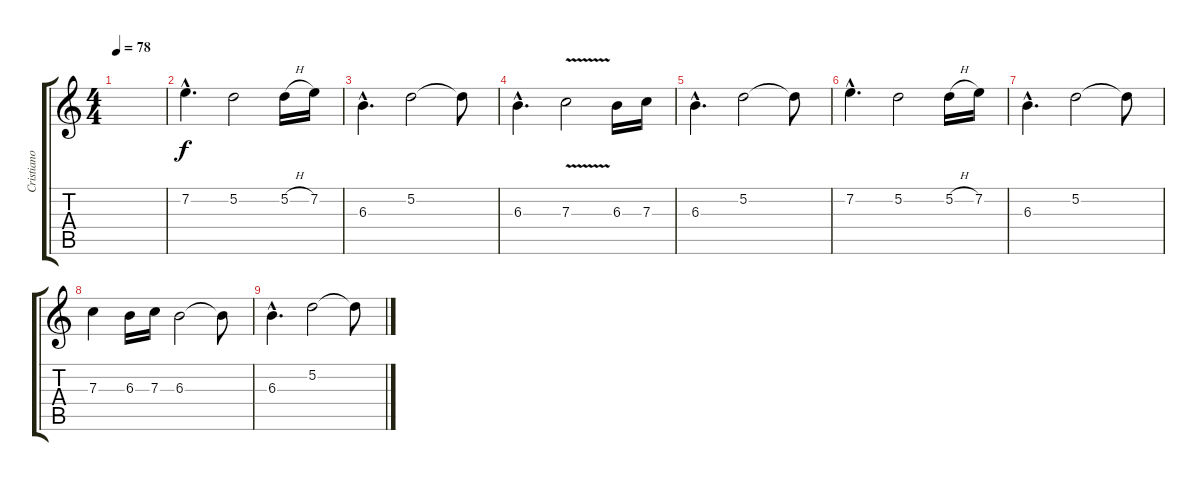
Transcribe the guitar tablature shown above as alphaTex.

\track ("Cristiano Migliore" "Cristiano ") {instrument overdrivenguitar}
\staff {score tabs}
\tuning (D4 A3 F3 C3 G2 D2) {hide}
\ts (4 4)
\tempo 78
\clef g2
\ks c
|
7.2{hac}.4{d} 5.2.2 5.2{h}.16 7.2.16 |
6.3{hac}.4{d} 5.2.2 5.2{t}.8 |
6.3{hac}.4{d} 7.3{v}.2 6.3.16 7.3.16 |
6.3{hac}.4{d} 5.2.2 5.2{t}.8 |
7.2{hac}.4{d} 5.2.2 5.2{h}.16 7.2.16 |
6.3{hac}.4{d} 5.2.2 5.2{t}.8 |
7.3.4 6.3.16 7.3.16 6.3.2 6.3{t}.8 |
6.3{hac}.4{d} 5.2.2 5.2{t}.8
